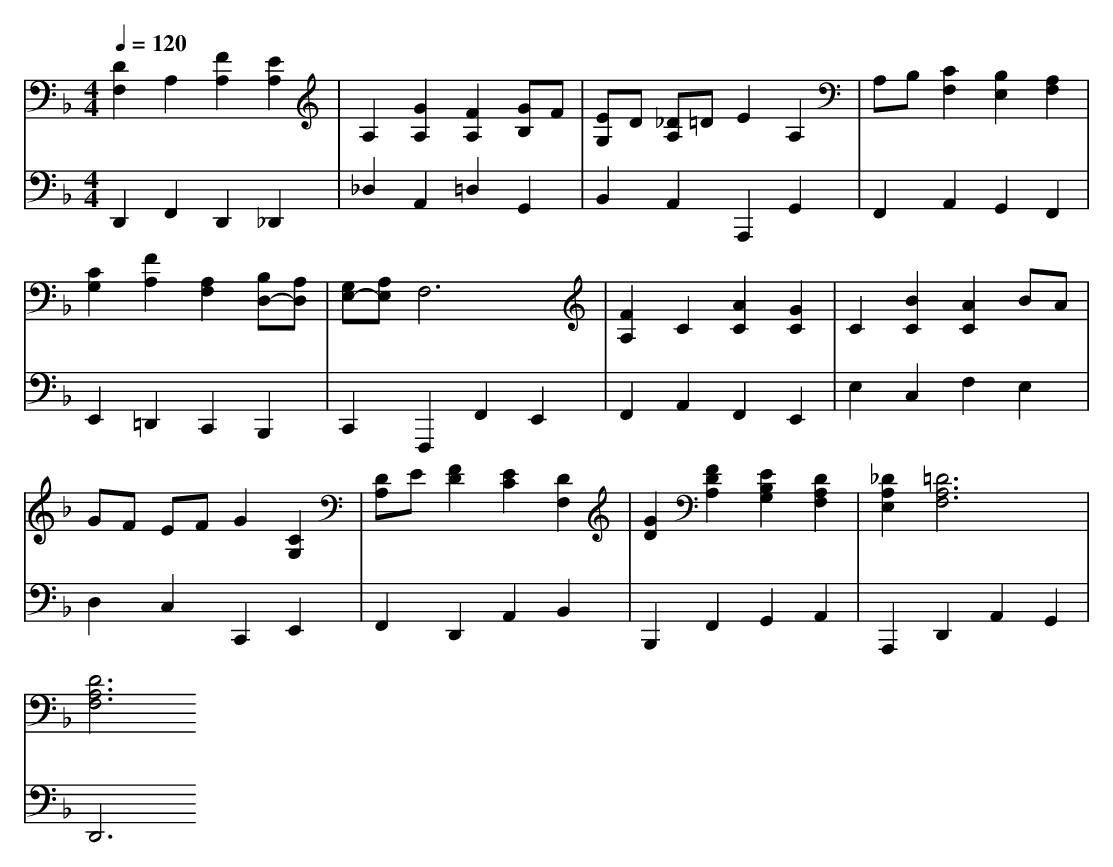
X:1
T:
M: 4/4
L: 1/8
Q:1/4=120
K:F % 1 flats
V:1
[D2F,2] A,2 [F2A,2] [E2A,2]|A,2 [G2A,2] [F2A,2] [GB,]F|[EG,]D [_DA,]=D E2 A,2|A,B, [C2F,2] [B,2E,2] [A,2F,2]|
[C2G,2] [F2A,2] [A,2F,2] [B,D,-][A,D,]|[G,E,-][A,E,] F,6|[F2A,2] C2 [A2C2] [G2C2]|C2 [B2C2] [A2C2] BA|
GF EF G2 [C2G,2]|[DA,]E [F2D2] [E2C2] [D2F,2]|[G2D2] [F2D2A,2] [E2B,2G,2] [D2A,2F,2]|[_D2A,2E,2] [=D6A,6F,6]|
[D6A,6F,6]
V:2
D,,2 F,,2 D,,2 _D,,2|_D,2 A,,2 =D,2 G,,2|B,,2 A,,2 A,,,2 G,,2|F,,2 A,,2 G,,2 F,,2|
E,,2 =D,,2 C,,2 B,,,2|C,,2 F,,,2 F,,2 E,,2|F,,2 A,,2 F,,2 E,,2|E,2 C,2 F,2 E,2|
D,2 C,2 C,,2 E,,2|F,,2 D,,2 A,,2 B,,2|B,,,2 F,,2 G,,2 A,,2|A,,,2 D,,2 A,,2 G,,2|
D,,6
